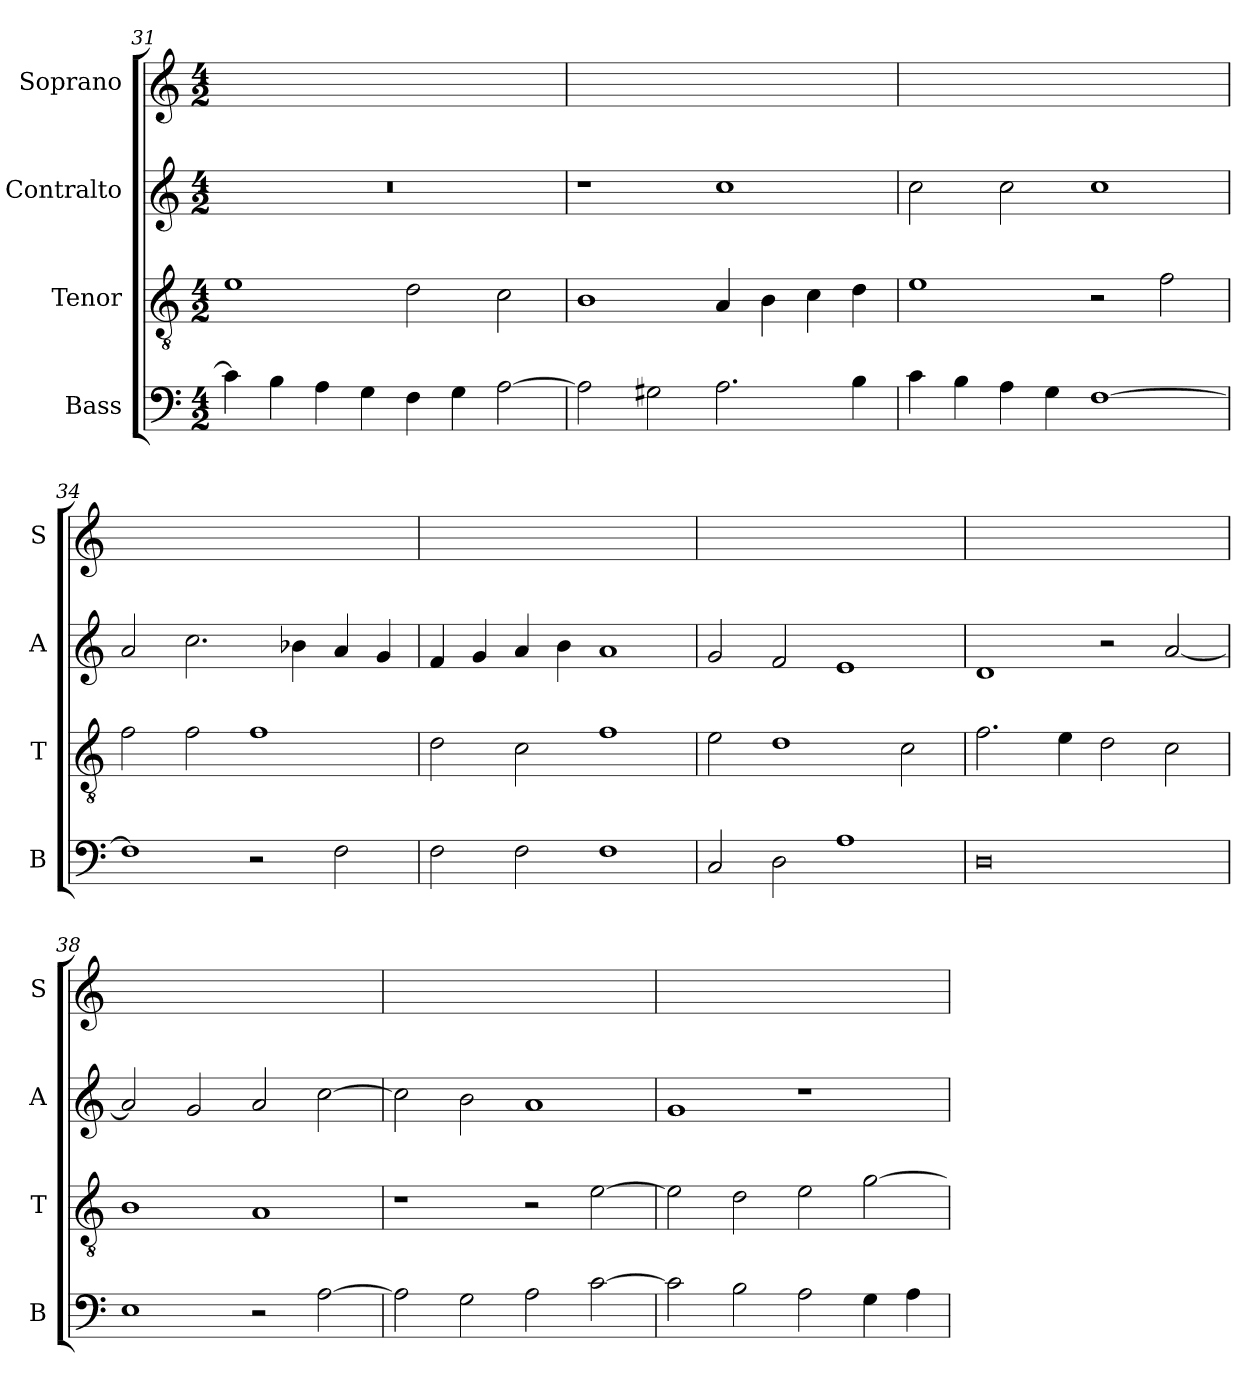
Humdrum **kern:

**kern	**kern	**kern	**kern
*part4	*part3	*part2	*part1
*staff4	*staff3	*staff2	*staff1
*I"Bass	*I"Tenor	*I"Contralto	*I"Soprano
*I'B	*I'T	*I'A	*I'S
*clefF4	*clefGv2	*clefG2	*clefG2
*k[]	*k[]	*k[]	*k[]
*G:mix	*G:mix	*G:mix	*G:mix
*M4/2	*M4/2	*M4/2	*M4/2
=31	=31	=31	=31
4c]	1e	0r	0ryy
4B	.	.	.
4A	.	.	.
4G	.	.	.
4F	2d	.	.
4G	.	.	.
[2A	2c	.	.
=32	=32	=32	=32
2A]	1B	1r	0ryy
2G#X	.	.	.
2.A	4A	1cc	.
.	4B	.	.
.	4c	.	.
4B	4d	.	.
=33	=33	=33	=33
4c	1e	2cc	0ryy
4B	.	.	.
4A	.	2cc	.
4G	.	.	.
[1F	2r	1cc	.
.	2f	.	.
=34	=34	=34	=34
1F]	2f	2a	0ryy
.	2f	2.cc	.
2r	1f	.	.
.	.	4b-X	.
2F	.	4a	.
.	.	4g	.
=35	=35	=35	=35
2F	2d	4f	0ryy
.	.	4g	.
2F	2c	4a	.
.	.	4b	.
1F	1f	1a	.
=36	=36	=36	=36
2C	2e	2g	0ryy
2D	1d	2f	.
1A	.	1e	.
.	2c	.	.
=37	=37	=37	=37
0D	2.f	1d	0ryy
.	4e	.	.
.	2d	2r	.
.	2c	[2a	.
=38	=38	=38	=38
1E	1B	2a]	0ryy
.	.	2g	.
2r	1A	2a	.
[2A	.	[2cc	.
=39	=39	=39	=39
2A]	1r	2cc]	0ryy
2G	.	2b	.
2A	2r	1a	.
[2c	[2e	.	.
=40	=40	=40	=40
2c]	2e]	1g	0ryy
2B	2d	.	.
2A	2e	1r	.
4G	[2g	.	.
4A	.	.	.
=	=	=	=
*-	*-	*-	*-
